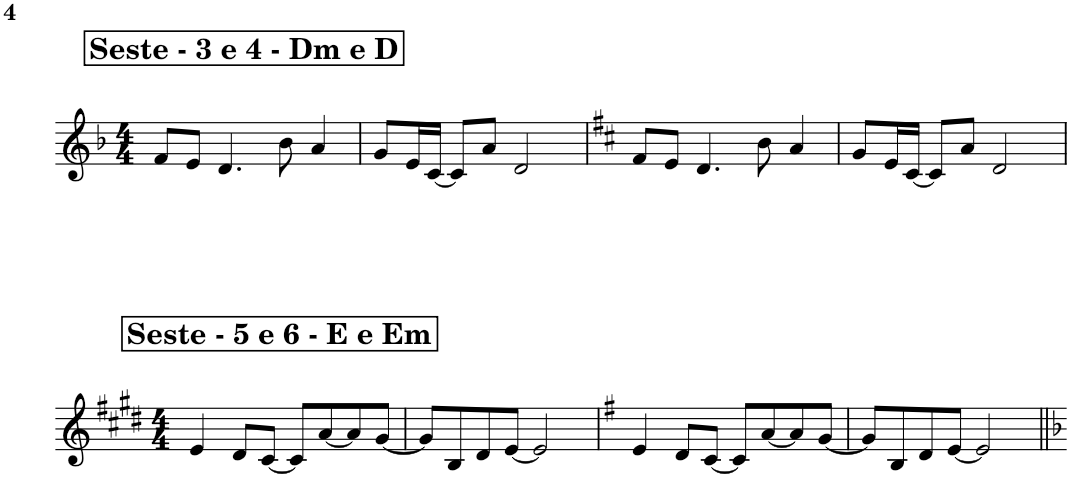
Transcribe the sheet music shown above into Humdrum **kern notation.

**kern
*part1
*staff1
*I"Piano
*I'Pno.
!!LO:PB:g=z
*clefG2
*k[b-]
*M4/4
!!LO:REH:place=s1:a:B:cj:fs=14:t=Seste - 3 e 4 - Dm e D
=1
8f/L
8e/J
4.d/
8b-\
4a/
=2
8g/L
16e/L
[16c/JJ
8c/L]
8a/J
2d/
=3
*k[f#c#]
8f#/L
8e/J
4.d/
8b\
4a/
=4
8g/L
16e/L
[16c#/JJ
8c#/L]
8a/J
2d/
!!LO:LB:g=z
!!LO:REH:place=s1:a:B:cj:fs=14:t=Seste - 5 e 6 - E e Em
=1
*k[f#c#g#d#]
*M4/4
4e/
8d#/L
[8c#/J
8c#/L]
[8a/
8a/]
[8g#/J
=2
8g#/L]
8B/
8d#/
[8e/J
2e/]
=3
*k[f#]
4e/
8d/L
[8c/J
8c/L]
[8a/
8a/]
[8g/J
=4
8g/L]
8B/
8d/
[8e/J
2e/]
=||
*-
